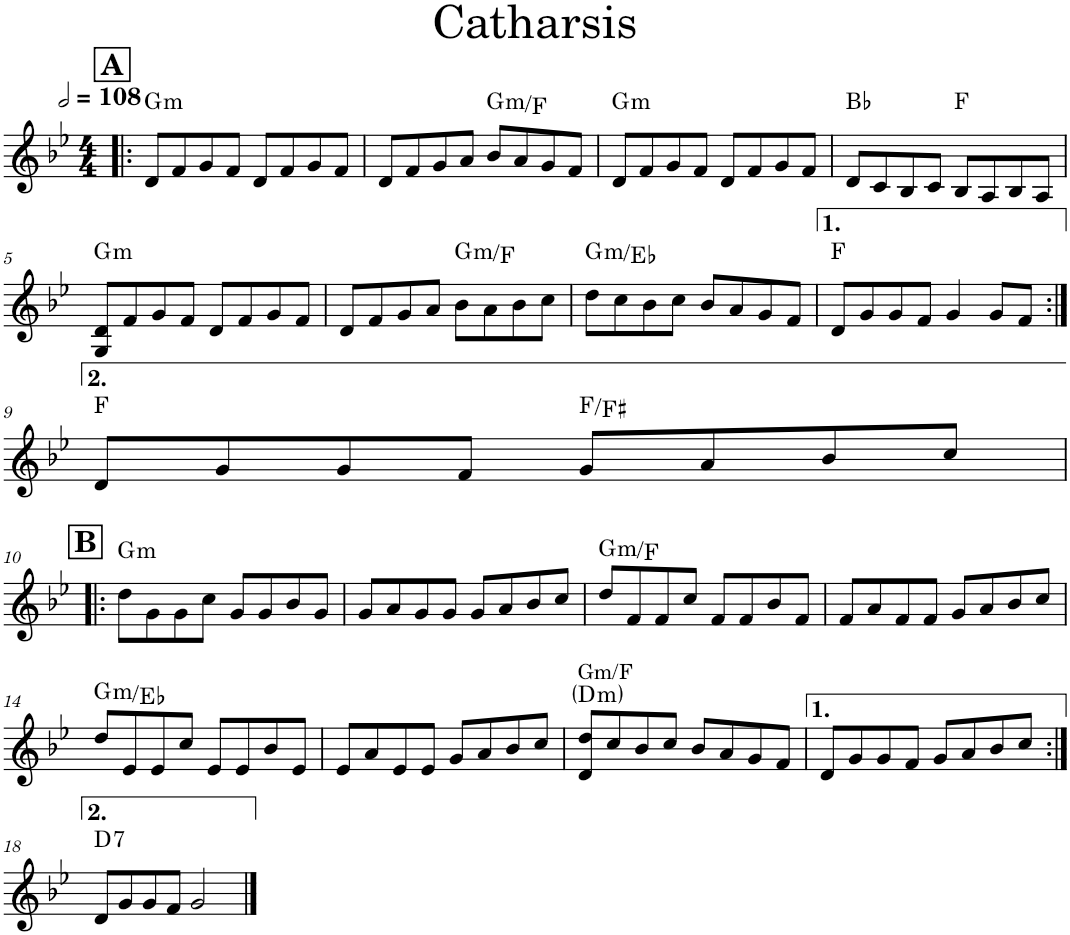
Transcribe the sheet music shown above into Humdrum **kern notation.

**kern	**harte
*part1	*part1
*staff1	*
*I"Piano	*
*I'Pno.	*
*clefG2	*
*k[b-e-]	*
*M4/4	*
*MM216	*
!!LO:REH:place=s1:a:B:cj:fs=14:t=A
=1!|:	=1!|:
!	!LO:H:kt=m
8d/L	G:min
8f/	.
8g/	.
8f/J	.
8d/L	.
8f/	.
8g/	.
8f/J	.
=2	=2
8d/L	.
8f/	.
8g/	.
8a/J	.
!	!LO:H:kt=m
8b-/L	G:min/b7
8a/	.
8g/	.
8f/J	.
=3	=3
!	!LO:H:kt=m
8d/L	G:min
8f/	.
8g/	.
8f/J	.
8d/L	.
8f/	.
8g/	.
8f/J	.
=4	=4
8d/L	Bb:maj
8c/	.
8B-/	.
8c/J	.
8B-/L	F:maj
8A/	.
8B-/	.
8A/J	.
!!LO:LB:g=z
=5	=5
!	!LO:H:kt=m
8G/ 8d/L	G:min
8f/	.
8g/	.
8f/J	.
8d/L	.
8f/	.
8g/	.
8f/J	.
=6	=6
8d/L	.
8f/	.
8g/	.
8a/J	.
!	!LO:H:kt=m
8b-\L	G:min/b7
8a\	.
8b-\	.
8cc\J	.
=7	=7
!	!LO:H:kt=m
8dd\L	G:min/b6
8cc\	.
8b-\	.
8cc\J	.
8b-/L	.
8a/	.
8g/	.
8f/J	.
=8	=8
8d/L	F:maj
8g/	.
8g/	.
8f/J	.
4g/	.
8g/L	.
8f/J	.
!!LO:LB:g=z
=9:|!	=9:|!
8d/L	F:maj
8g/	.
8g/	.
8f/J	.
8g/L	F:maj/#1
8a/	.
8b-/	.
8cc/J	.
!!LO:LB:g=z
!!LO:REH:place=s1:a:B:cj:fs=14:t=B
=10!|:	=10!|:
!	!LO:H:kt=m
8dd\L	G:min
8g\	.
8g\	.
8cc\J	.
8g/L	.
8g/	.
8b-/	.
8g/J	.
=11	=11
8g/L	.
8a/	.
8g/	.
8g/J	.
8g/L	.
8a/	.
8b-/	.
8cc/J	.
=12	=12
!	!LO:H:kt=m
8dd/L	G:min/b7
8f/	.
8f/	.
8cc/J	.
8f/L	.
8f/	.
8b-/	.
8f/J	.
=13	=13
8f/L	.
8a/	.
8f/	.
8f/J	.
8g/L	.
8a/	.
8b-/	.
8cc/J	.
!!LO:LB:g=z
=14	=14
!	!LO:H:kt=m
8dd/L	G:min/b6
8e-/	.
8e-/	.
8cc/J	.
8e-/L	.
8e-/	.
8b-/	.
8e-/J	.
=15	=15
8e-/L	.
8a/	.
8e-/	.
8e-/J	.
8g/L	.
8a/	.
8b-/	.
8cc/J	.
=16	=16
!LO:TX:a:t=Gm/F	!LO:H:kt=m
8d/ 8dd/L	D:min
8cc/	.
8b-/	.
8cc/J	.
8b-/L	.
8a/	.
8g/	.
8f/J	.
=17	=17
8d/L	.
8g/	.
8g/	.
8f/J	.
8g/L	.
8a/	.
8b-/	.
8cc/J	.
!!LO:LB:g=z
=18:|!	=18:|!
!	!LO:H:kt=7
8d/L	D:7
8g/	.
8g/	.
8f/J	.
2g/	.
==	==
*-	*-
